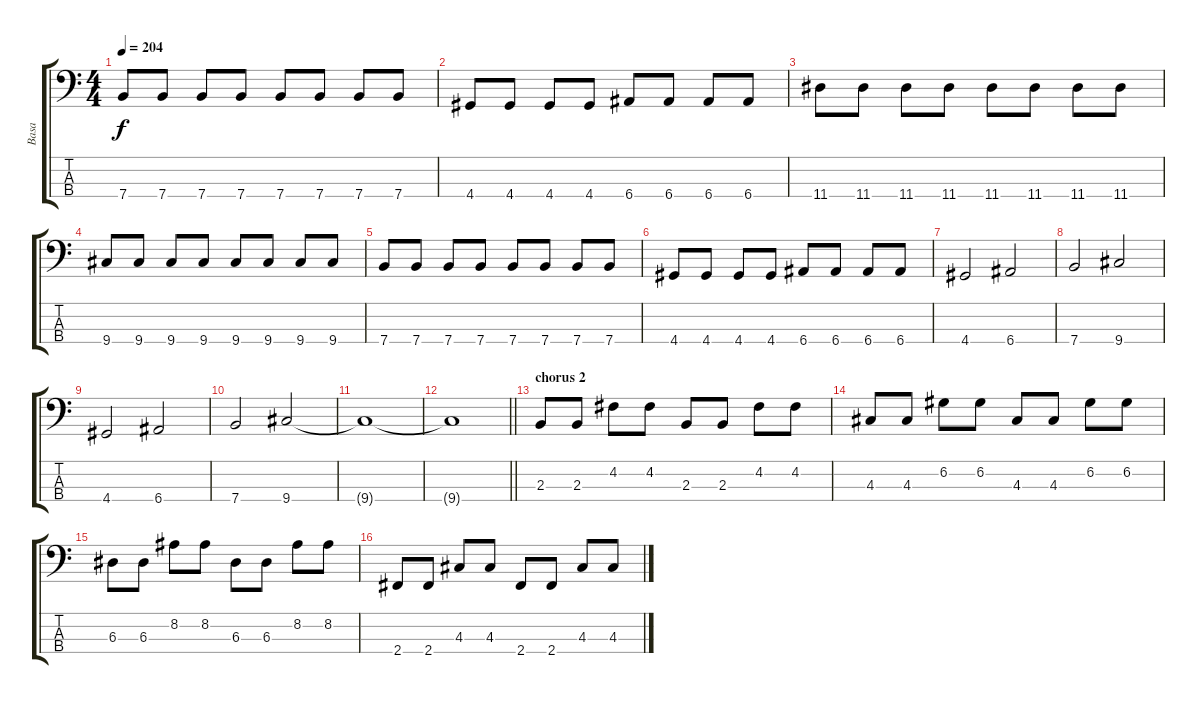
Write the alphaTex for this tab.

\track ("Basa" "Basa") {instrument electricbasspick}
\staff {score tabs}
\tuning (G2 D2 A1 E1) {hide}
\ts (4 4)
\tempo 204
\clef f4
\ks c
7.4.8{dy f} 7.4.8 7.4.8 7.4.8 7.4.8 7.4.8 7.4.8 7.4.8 |
4.4.8 4.4.8 4.4.8 4.4.8 6.4.8 6.4.8 6.4.8 6.4.8 |
11.4.8 11.4.8 11.4.8 11.4.8 11.4.8 11.4.8 11.4.8 11.4.8 |
9.4.8 9.4.8 9.4.8 9.4.8 9.4.8 9.4.8 9.4.8 9.4.8 |
7.4.8 7.4.8 7.4.8 7.4.8 7.4.8 7.4.8 7.4.8 7.4.8 |
4.4.8 4.4.8 4.4.8 4.4.8 6.4.8 6.4.8 6.4.8 6.4.8 |
4.4.2 6.4.2 |
7.4.2 9.4.2 |
4.4.2 6.4.2 |
7.4.2 9.4.2 |
9.4{t}.1 |
\barLineRight lightlight
9.4{t}.1 |
\section ("" "chorus 2")
2.3.8 2.3.8 4.2.8 4.2.8 2.3.8 2.3.8 4.2.8 4.2.8 |
4.3.8 4.3.8 6.2.8 6.2.8 4.3.8 4.3.8 6.2.8 6.2.8 |
6.3.8 6.3.8 8.2.8 8.2.8 6.3.8 6.3.8 8.2.8 8.2.8 |
2.4.8 2.4.8 4.3.8 4.3.8 2.4.8 2.4.8 4.3.8 4.3.8
